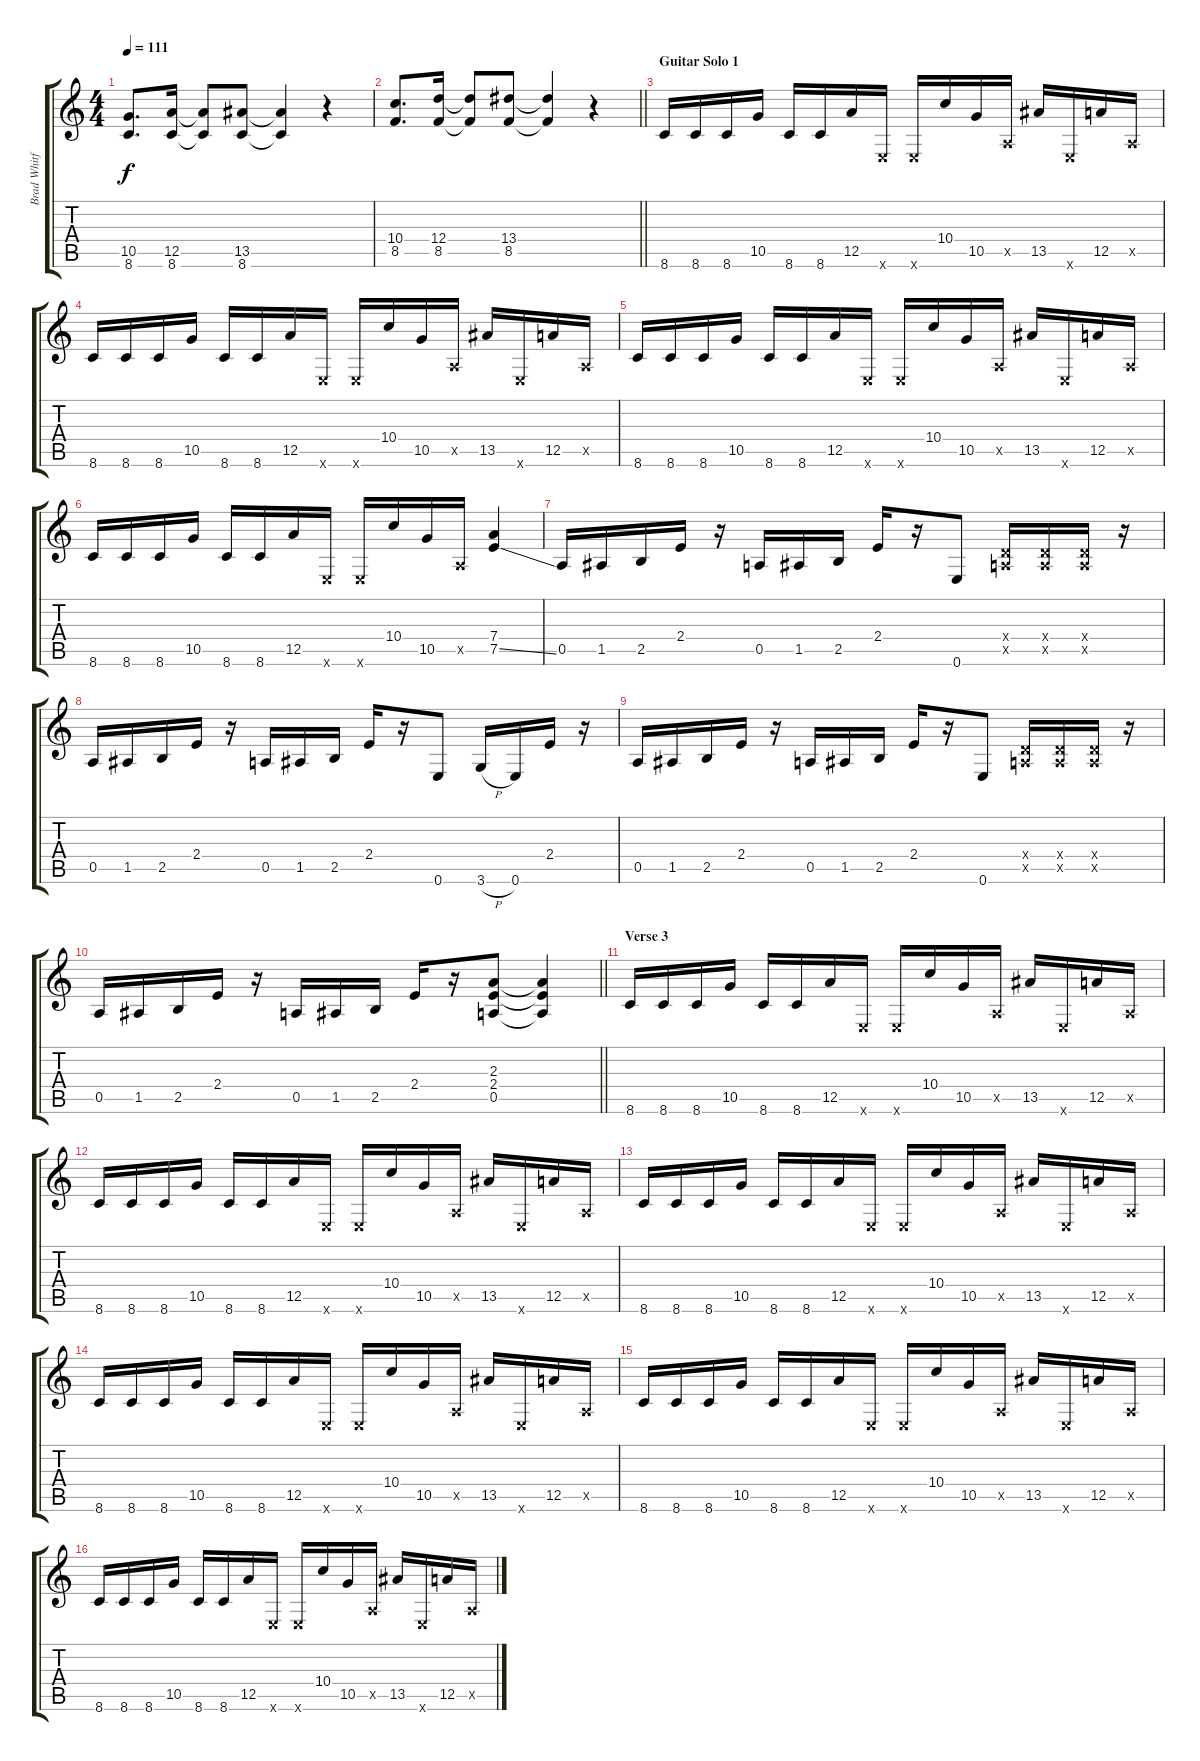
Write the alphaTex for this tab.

\track ("Brad Whitford" "Brad Whitf") {instrument distortionguitar}
\staff {score tabs}
\tuning (E4 B3 G3 D3 A2 E2) {hide}
\ts (4 4)
\tempo 111
\clef g2
\ks c
(10.5 8.6).8{d dy f} (12.5 8.6).16 (12.5{t} 8.6{t}).8 (13.5 8.6).8 (13.5{t} 8.6{t}).4 r.4 |
\barLineRight lightlight
(10.4 8.5).8{d} (12.4 8.5).16 (12.4{t} 8.5{t}).8 (13.4 8.5).8 (13.4{t} 8.5{t}).4 r.4 |
\section ("" "Guitar Solo 1")
8.6.16 8.6.16 8.6.16 10.5.16 8.6.16 8.6.16 12.5.16 0.6{x}.16 0.6{x}.16 10.4.16 10.5.16 0.5{x}.16 13.5.16 0.6{x}.16 12.5.16 0.5{x}.16 |
8.6.16 8.6.16 8.6.16 10.5.16 8.6.16 8.6.16 12.5.16 0.6{x}.16 0.6{x}.16 10.4.16 10.5.16 0.5{x}.16 13.5.16 0.6{x}.16 12.5.16 0.5{x}.16 |
8.6.16 8.6.16 8.6.16 10.5.16 8.6.16 8.6.16 12.5.16 0.6{x}.16 0.6{x}.16 10.4.16 10.5.16 0.5{x}.16 13.5.16 0.6{x}.16 12.5.16 0.5{x}.16 |
8.6.16 8.6.16 8.6.16 10.5.16 8.6.16 8.6.16 12.5.16 0.6{x}.16 0.6{x}.16 10.4.16 10.5.16 0.5{x}.16 (7.4 7.5{ss}).4 |
0.5.16 1.5.16 2.5.16 2.4.16 r.16 0.5.16 1.5.16 2.5.16 2.4.16 r.16 0.6.8 (0.4{x} 0.5{x}).16 (0.4{x} 0.5{x}).16 (0.4{x} 0.5{x}).16 r.16 |
0.5.16 1.5.16 2.5.16 2.4.16 r.16 0.5.16 1.5.16 2.5.16 2.4.16 r.16 0.6.8 3.6{h}.16 0.6.16 2.4.16 r.16 |
0.5.16 1.5.16 2.5.16 2.4.16 r.16 0.5.16 1.5.16 2.5.16 2.4.16 r.16 0.6.8 (0.4{x} 0.5{x}).16 (0.4{x} 0.5{x}).16 (0.4{x} 0.5{x}).16 r.16 |
\barLineRight lightlight
0.5.16 1.5.16 2.5.16 2.4.16 r.16 0.5.16 1.5.16 2.5.16 2.4.16 r.16 (2.3 2.4 0.5).8 (2.3{t} 2.4{t} 0.5{t}).4 |
\section ("" "Verse 3")
8.6.16 8.6.16 8.6.16 10.5.16 8.6.16 8.6.16 12.5.16 0.6{x}.16 0.6{x}.16 10.4.16 10.5.16 0.5{x}.16 13.5.16 0.6{x}.16 12.5.16 0.5{x}.16 |
8.6.16 8.6.16 8.6.16 10.5.16 8.6.16 8.6.16 12.5.16 0.6{x}.16 0.6{x}.16 10.4.16 10.5.16 0.5{x}.16 13.5.16 0.6{x}.16 12.5.16 0.5{x}.16 |
8.6.16 8.6.16 8.6.16 10.5.16 8.6.16 8.6.16 12.5.16 0.6{x}.16 0.6{x}.16 10.4.16 10.5.16 0.5{x}.16 13.5.16 0.6{x}.16 12.5.16 0.5{x}.16 |
8.6.16 8.6.16 8.6.16 10.5.16 8.6.16 8.6.16 12.5.16 0.6{x}.16 0.6{x}.16 10.4.16 10.5.16 0.5{x}.16 13.5.16 0.6{x}.16 12.5.16 0.5{x}.16 |
8.6.16 8.6.16 8.6.16 10.5.16 8.6.16 8.6.16 12.5.16 0.6{x}.16 0.6{x}.16 10.4.16 10.5.16 0.5{x}.16 13.5.16 0.6{x}.16 12.5.16 0.5{x}.16 |
8.6.16 8.6.16 8.6.16 10.5.16 8.6.16 8.6.16 12.5.16 0.6{x}.16 0.6{x}.16 10.4.16 10.5.16 0.5{x}.16 13.5.16 0.6{x}.16 12.5.16 0.5{x}.16
